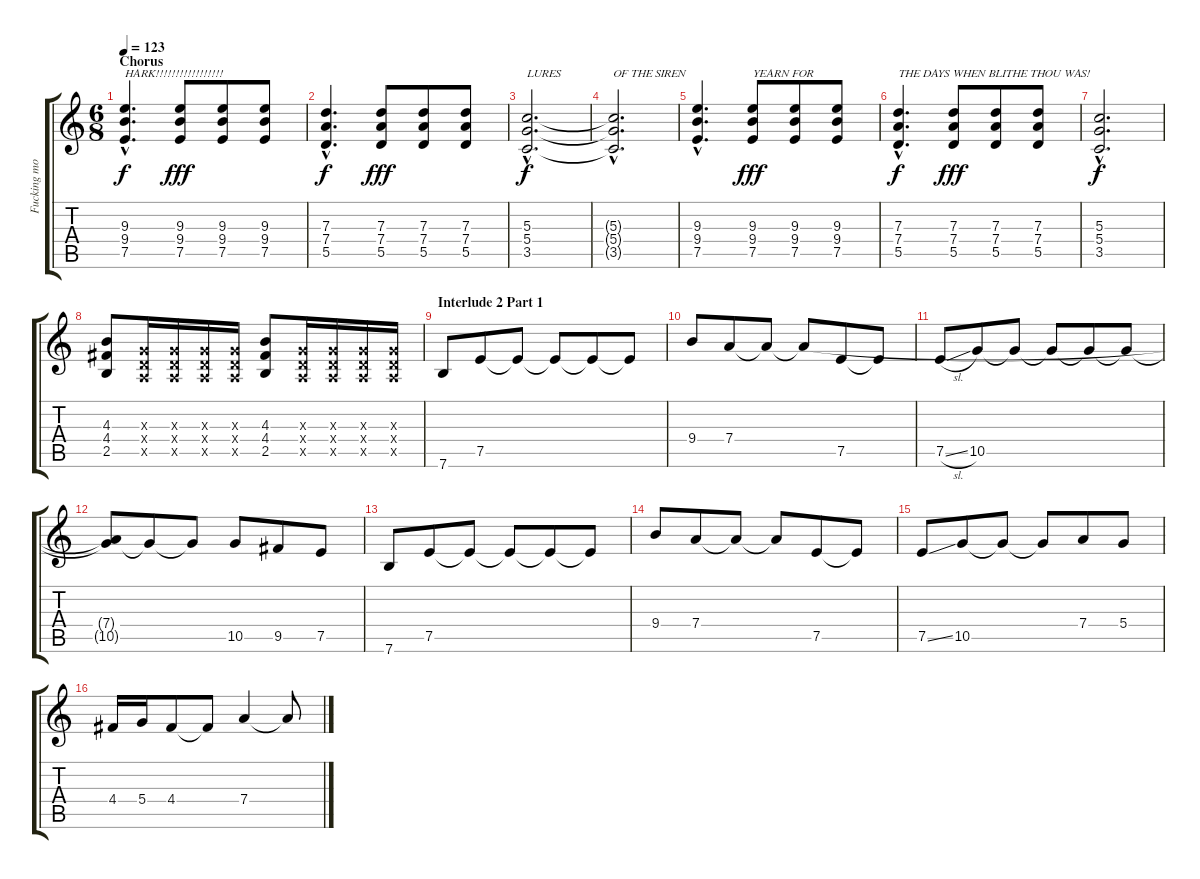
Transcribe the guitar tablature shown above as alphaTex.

\track ("Fucking morten!! GOD!!" "Fucking mo") {instrument distortionguitar}
\staff {score tabs}
\tuning (E4 B3 G3 D3 A2 E2) {hide}
\ts (6 8)
\section ("" "Chorus")
\tempo 123
\clef g2
\ks c
(9.3{hac} 9.4{hac} 7.5{hac}).4{d txt "HARK!!!!!!!!!!!!!!!!!" dy f} (9.3 9.4 7.5).8{dy fff} (9.3 9.4 7.5).8 (9.3 9.4 7.5).8 |
(7.3{hac} 7.4{hac} 5.5{hac}).4{d dy f} (7.3 7.4 5.5).8{dy fff} (7.3 7.4 5.5).8 (7.3 7.4 5.5).8 |
(5.3{hac} 5.4{hac} 3.5{hac}).2{d txt "LURES" dy f} |
(5.3{hac t} 5.4{hac t} 3.5{hac t}).2{d txt "OF THE SIREN"} |
(9.3{hac} 9.4{hac} 7.5{hac}).4{d} (9.3 9.4 7.5).8{txt "YEARN FOR" dy fff} (9.3 9.4 7.5).8 (9.3 9.4 7.5).8 |
(7.3{hac} 7.4{hac} 5.5{hac}).4{d txt "THE DAYS WHEN BLITHE THOU WAS!" dy f} (7.3 7.4 5.5).8{dy fff} (7.3 7.4 5.5).8 (7.3 7.4 5.5).8 |
(5.3{hac} 5.4{hac} 3.5{hac}).2{d dy f} |
(4.3 4.4 2.5).8 (0.3{x} 0.4{x} 0.5{x}).16 (0.3{x} 0.4{x} 0.5{x}).16 (0.3{x} 0.4{x} 0.5{x}).16 (0.3{x} 0.4{x} 0.5{x}).16 (4.3 4.4 2.5).8 (0.3{x} 0.4{x} 0.5{x}).16 (0.3{x} 0.4{x} 0.5{x}).16 (0.3{x} 0.4{x} 0.5{x}).16 (0.3{x} 0.4{x} 0.5{x}).16 |
\section ("" "Interlude 2 Part 1")
7.6.8 7.5.8 7.5{t}.8 7.5{t}.8 7.5{t}.8 7.5{t}.8 |
9.4.8 7.4.8 7.4{t}.8 7.4{t}.8 7.5.8 7.5{t}.8 |
7.5{sl}.8 10.5.8 10.5{t}.8 10.5{t}.8 10.5{t}.8 10.5{t}.8 |
(7.4{t} 10.5{t}).8 10.5{t}.8 10.5{t}.8 10.5.8 9.5.8 7.5.8 |
7.6.8 7.5.8 7.5{t}.8 7.5{t}.8 7.5{t}.8 7.5{t}.8 |
9.4.8 7.4.8 7.4{t}.8 7.4{t}.8 7.5.8 7.5{t}.8 |
7.5{ss}.8 10.5.8 10.5{t}.8 10.5{t}.8 7.4.8 5.4.8 |
4.4.16 5.4.16 4.4.8 4.4{t}.8 7.4.4 7.4{t}.8
